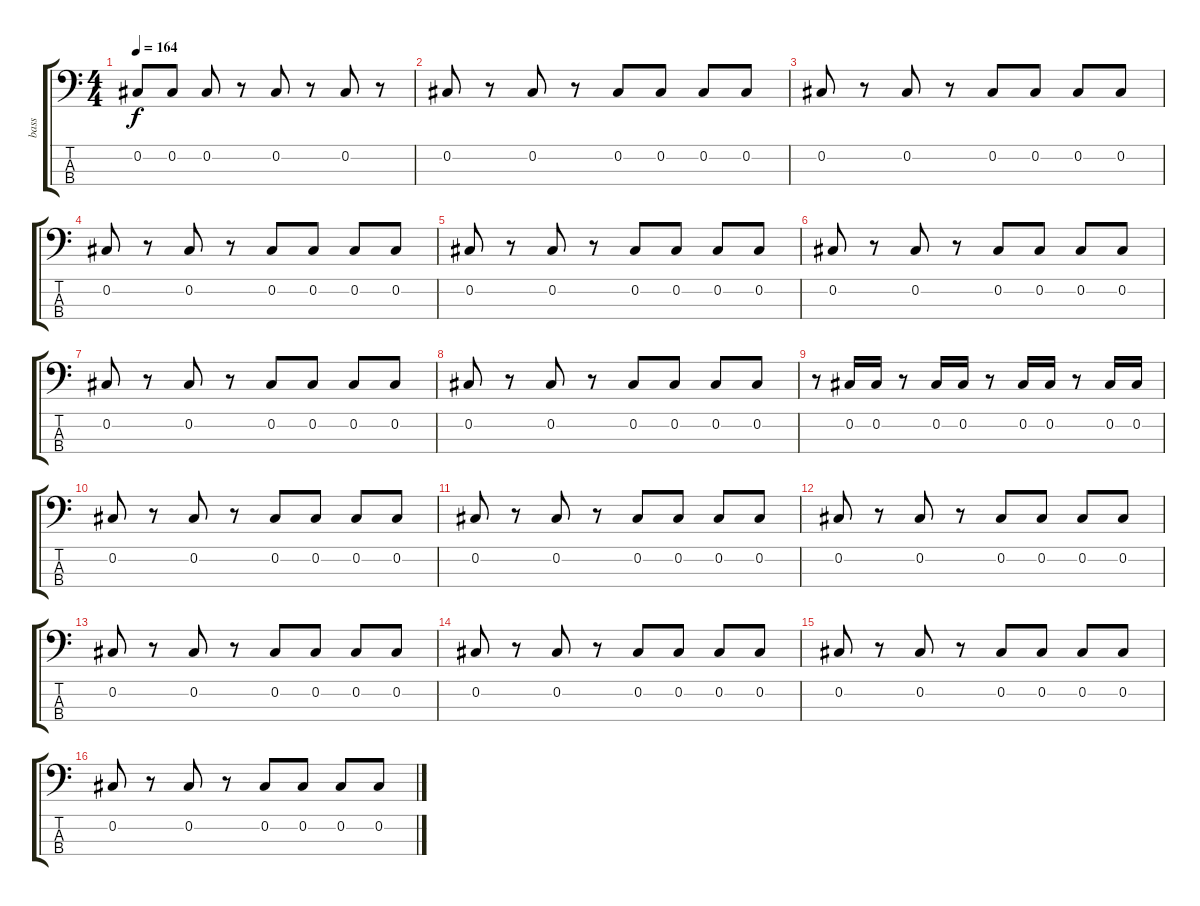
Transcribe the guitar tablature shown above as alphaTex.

\track ("bass" "bass") {instrument electricbassfinger}
\staff {score tabs}
\tuning (Gb2 Db2 Ab1 Eb1) {hide}
\ts (4 4)
\tempo 164
\clef f4
\ks c
0.2.8{dy f} 0.2.8 0.2.8 r.8 0.2.8 r.8 0.2.8 r.8 |
0.2.8 r.8 0.2.8 r.8 0.2.8 0.2.8 0.2.8 0.2.8 |
0.2.8 r.8 0.2.8 r.8 0.2.8 0.2.8 0.2.8 0.2.8 |
0.2.8 r.8 0.2.8 r.8 0.2.8 0.2.8 0.2.8 0.2.8 |
0.2.8 r.8 0.2.8 r.8 0.2.8 0.2.8 0.2.8 0.2.8 |
0.2.8 r.8 0.2.8 r.8 0.2.8 0.2.8 0.2.8 0.2.8 |
0.2.8 r.8 0.2.8 r.8 0.2.8 0.2.8 0.2.8 0.2.8 |
0.2.8 r.8 0.2.8 r.8 0.2.8 0.2.8 0.2.8 0.2.8 |
r.8 0.2.16 0.2.16 r.8 0.2.16 0.2.16 r.8 0.2.16 0.2.16 r.8 0.2.16 0.2.16 |
0.2.8 r.8 0.2.8 r.8 0.2.8 0.2.8 0.2.8 0.2.8 |
0.2.8 r.8 0.2.8 r.8 0.2.8 0.2.8 0.2.8 0.2.8 |
0.2.8 r.8 0.2.8 r.8 0.2.8 0.2.8 0.2.8 0.2.8 |
0.2.8 r.8 0.2.8 r.8 0.2.8 0.2.8 0.2.8 0.2.8 |
0.2.8 r.8 0.2.8 r.8 0.2.8 0.2.8 0.2.8 0.2.8 |
0.2.8 r.8 0.2.8 r.8 0.2.8 0.2.8 0.2.8 0.2.8 |
0.2.8 r.8 0.2.8 r.8 0.2.8 0.2.8 0.2.8 0.2.8
